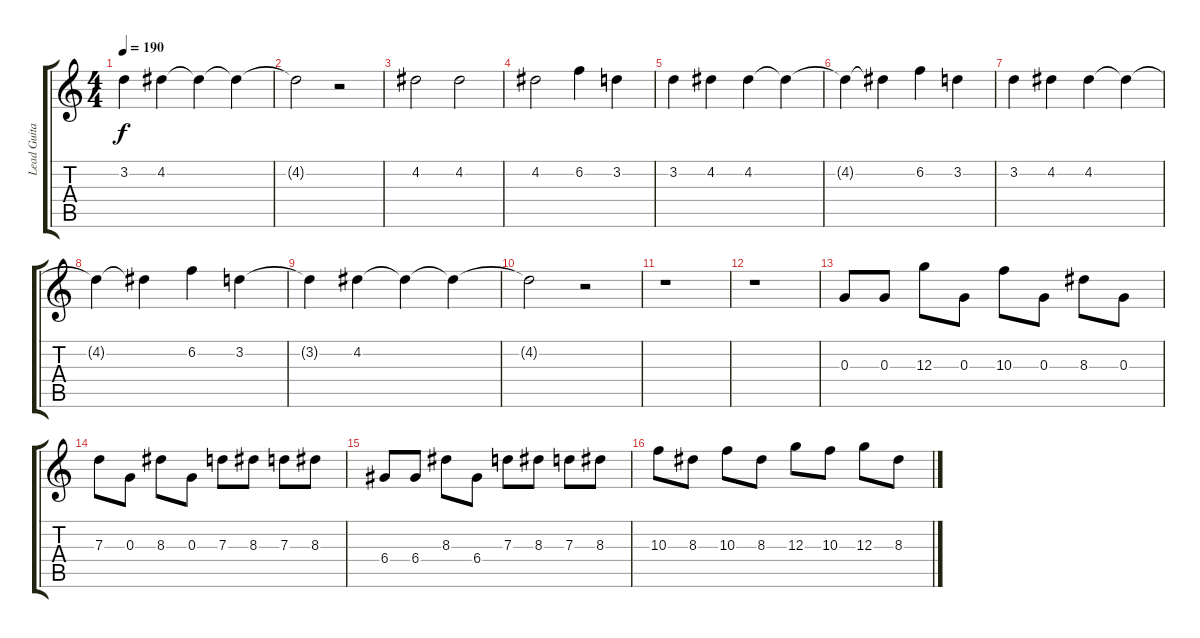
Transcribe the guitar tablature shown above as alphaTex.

\track ("Lead Guitar" "Lead Guita") {instrument distortionguitar}
\staff {score tabs}
\tuning (E4 B3 G3 D3 A2 D2) {hide}
\ts (4 4)
\tempo 190
\clef g2
\ks c
3.2{t}.4{dy f} 4.2.4 4.2{t}.4 4.2{t}.4 |
4.2{t}.2 r.2 |
4.2.2 4.2.2 |
4.2.2 6.2.4 3.2.4 |
3.2.4 4.2.4 4.2.4 4.2{t}.4 |
4.2{t}.4 4.2{t}.4 6.2.4 3.2.4 |
3.2.4 4.2.4 4.2.4 4.2{t}.4 |
4.2{t}.4 4.2{t}.4 6.2.4 3.2.4 |
3.2{t}.4 4.2.4 4.2{t}.4 4.2{t}.4 |
4.2{t}.2 r.2 |
r.1 |
r.1 |
0.3.8 0.3.8 12.3.8 0.3.8 10.3.8 0.3.8 8.3.8 0.3.8 |
7.3.8 0.3.8 8.3.8 0.3.8 7.3.8 8.3.8 7.3.8 8.3.8 |
6.4.8 6.4.8 8.3.8 6.4.8 7.3.8 8.3.8 7.3.8 8.3.8 |
10.3.8 8.3.8 10.3.8 8.3.8 12.3.8 10.3.8 12.3.8 8.3.8
